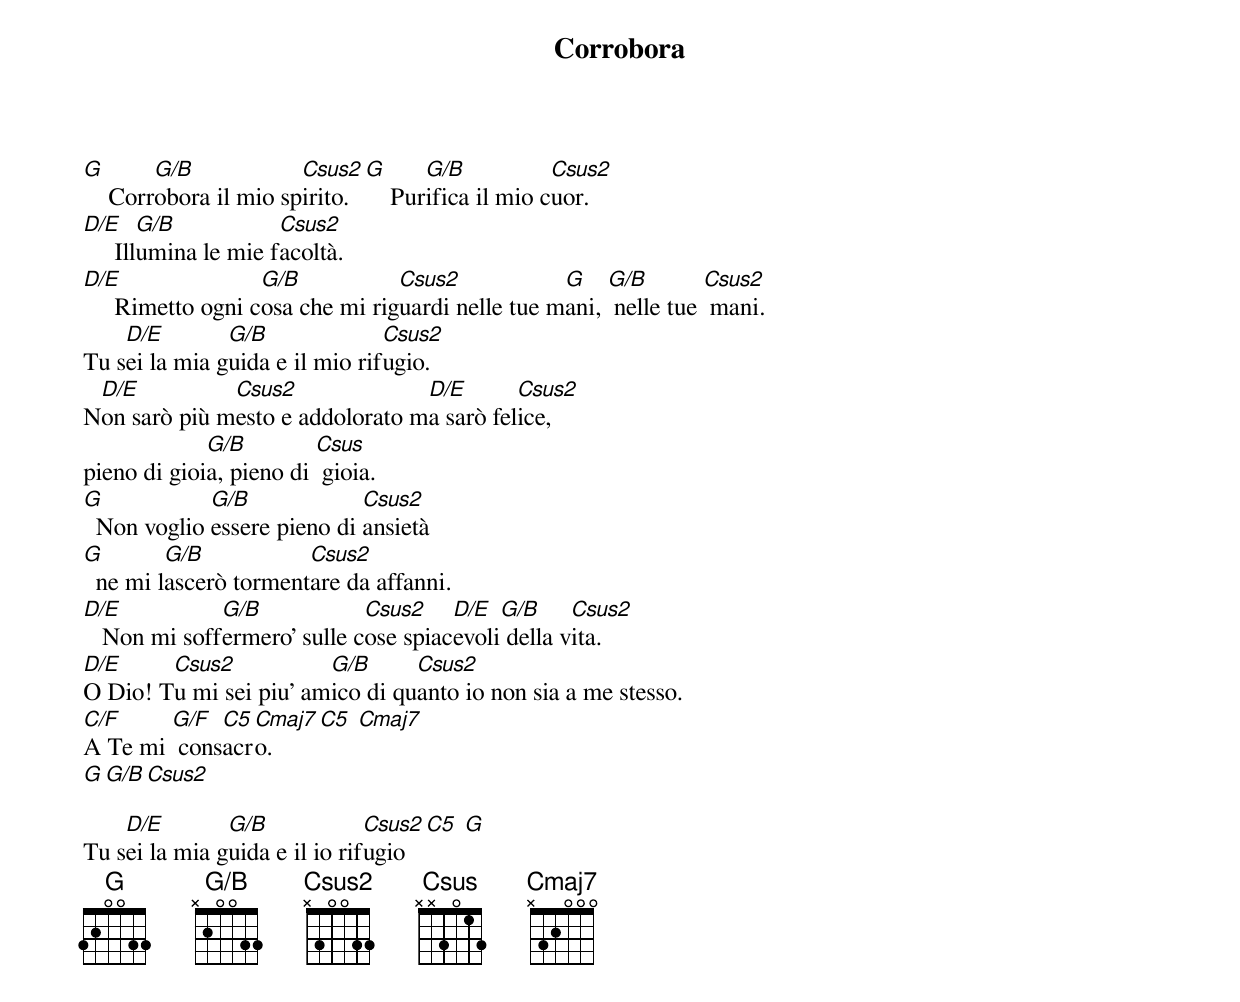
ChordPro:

{title: Corrobora}
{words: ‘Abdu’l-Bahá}
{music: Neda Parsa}
{define: G base-fret 1 frets 3 2 0 0 3 3}
{define: G/B base-fret 1 frets x 2 0 0 3 3}
{define: Csus2 base-fret 1 frets x 3 0 0 3 3}
{define: [D/E]  base-fret 1 frets x x 2 0 3 3}

[G]    Corr[G/B]obora il mio sp[Csus2]irito. [G]    Pur[G/B]ifica il mio c[Csus2]uor.
[D/E]     Ill[G/B]umina le mie f[Csus2]acoltà.
[D/E]     Rimetto ogni c[G/B]osa che mi rig[Csus2]uardi nelle tue m[G]ani, [G/B] nelle tue [Csus2] mani.
Tu s[D/E]ei la mia g[G/B]uida e il mio rif[Csus2]ugio.
N[D/E]on sarò più m[Csus2]esto e addolorato m[D/E]a sarò fel[Csus2]ice,
pieno di gioi[G/B]a, pieno di [Csus] gioia.
[G]  Non voglio [G/B]essere pieno di [Csus2]ansietà
[G]  ne mi l[G/B]ascerò torment[Csus2]are da affanni.
[D/E]   Non mi soff[G/B]ermero’ sulle c[Csus2]ose spiac[D/E]evoli[G/B] della v[Csus2]ita.
[D/E]O Dio! T[Csus2]u mi sei piu’ am[G/B]ico di qu[Csus2]anto io non sia a me stesso.
[C/F]A Te mi [G/F] cons[C5]acr[Cmaj7]o. [C5] [Cmaj7]
[G][G/B][Csus2]

Tu s[D/E]ei la mia g[G/B]uida e il io rif[Csus2]ugio [C5] [G]
